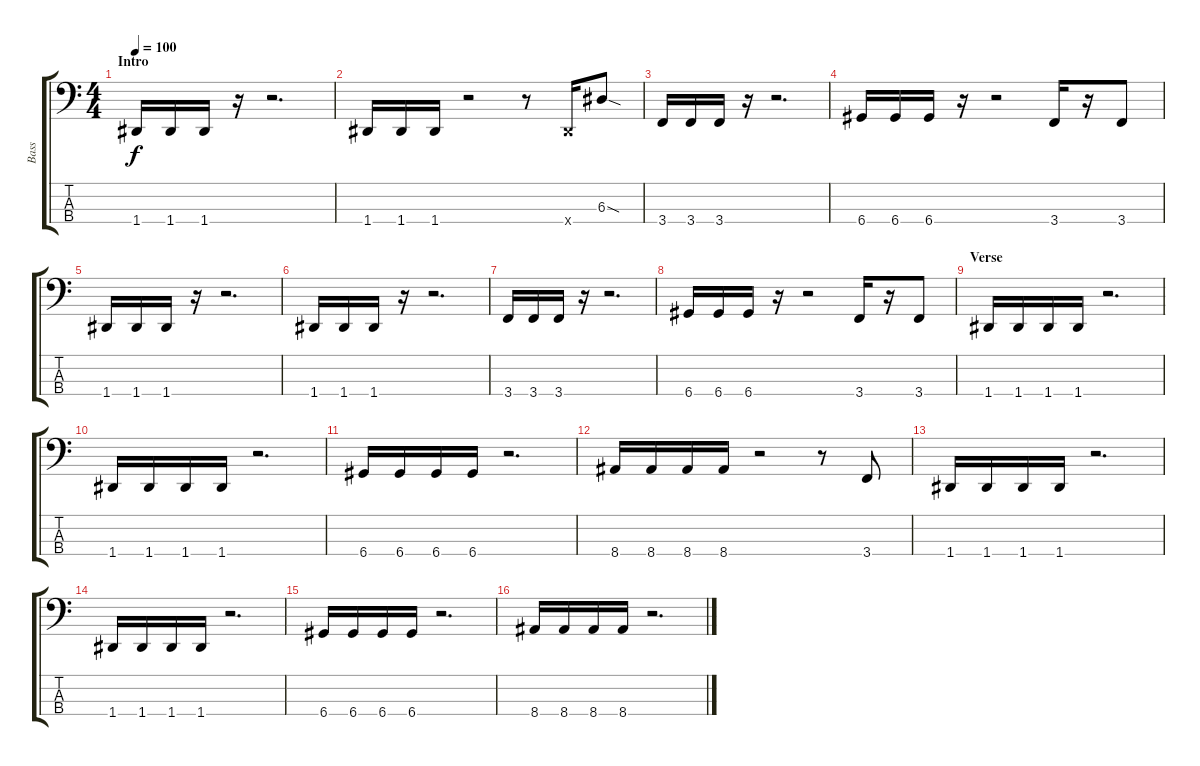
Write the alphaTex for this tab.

\track ("Bass" "Bass") {instrument electricbasspick}
\staff {score tabs}
\tuning (G2 D2 A1 D1) {hide}
\ts (4 4)
\section ("" "Intro")
\tempo 100
\clef f4
\ks c
1.4.16{dy f instrument electricbasspick} 1.4.16 1.4.16 r.16 r.2{d} |
1.4.16 1.4.16 1.4.16 r.2 r.8 1.4{x}.16 6.3{sod}.8 |
3.4.16 3.4.16 3.4.16 r.16 r.2{d} |
6.4.16 6.4.16 6.4.16 r.16 r.2 3.4.16 r.16 3.4.8 |
1.4.16 1.4.16 1.4.16 r.16 r.2{d} |
1.4.16 1.4.16 1.4.16 r.16 r.2{d} |
3.4.16 3.4.16 3.4.16 r.16 r.2{d} |
6.4.16 6.4.16 6.4.16 r.16 r.2 3.4.16 r.16 3.4.8 |
\section ("" "Verse")
1.4.16 1.4.16 1.4.16 1.4.16 r.2{d} |
1.4.16 1.4.16 1.4.16 1.4.16 r.2{d} |
6.4.16 6.4.16 6.4.16 6.4.16 r.2{d} |
8.4.16 8.4.16 8.4.16 8.4.16 r.2 r.8 3.4.8 |
1.4.16 1.4.16 1.4.16 1.4.16 r.2{d} |
1.4.16 1.4.16 1.4.16 1.4.16 r.2{d} |
6.4.16 6.4.16 6.4.16 6.4.16 r.2{d} |
8.4.16 8.4.16 8.4.16 8.4.16 r.2{d}
